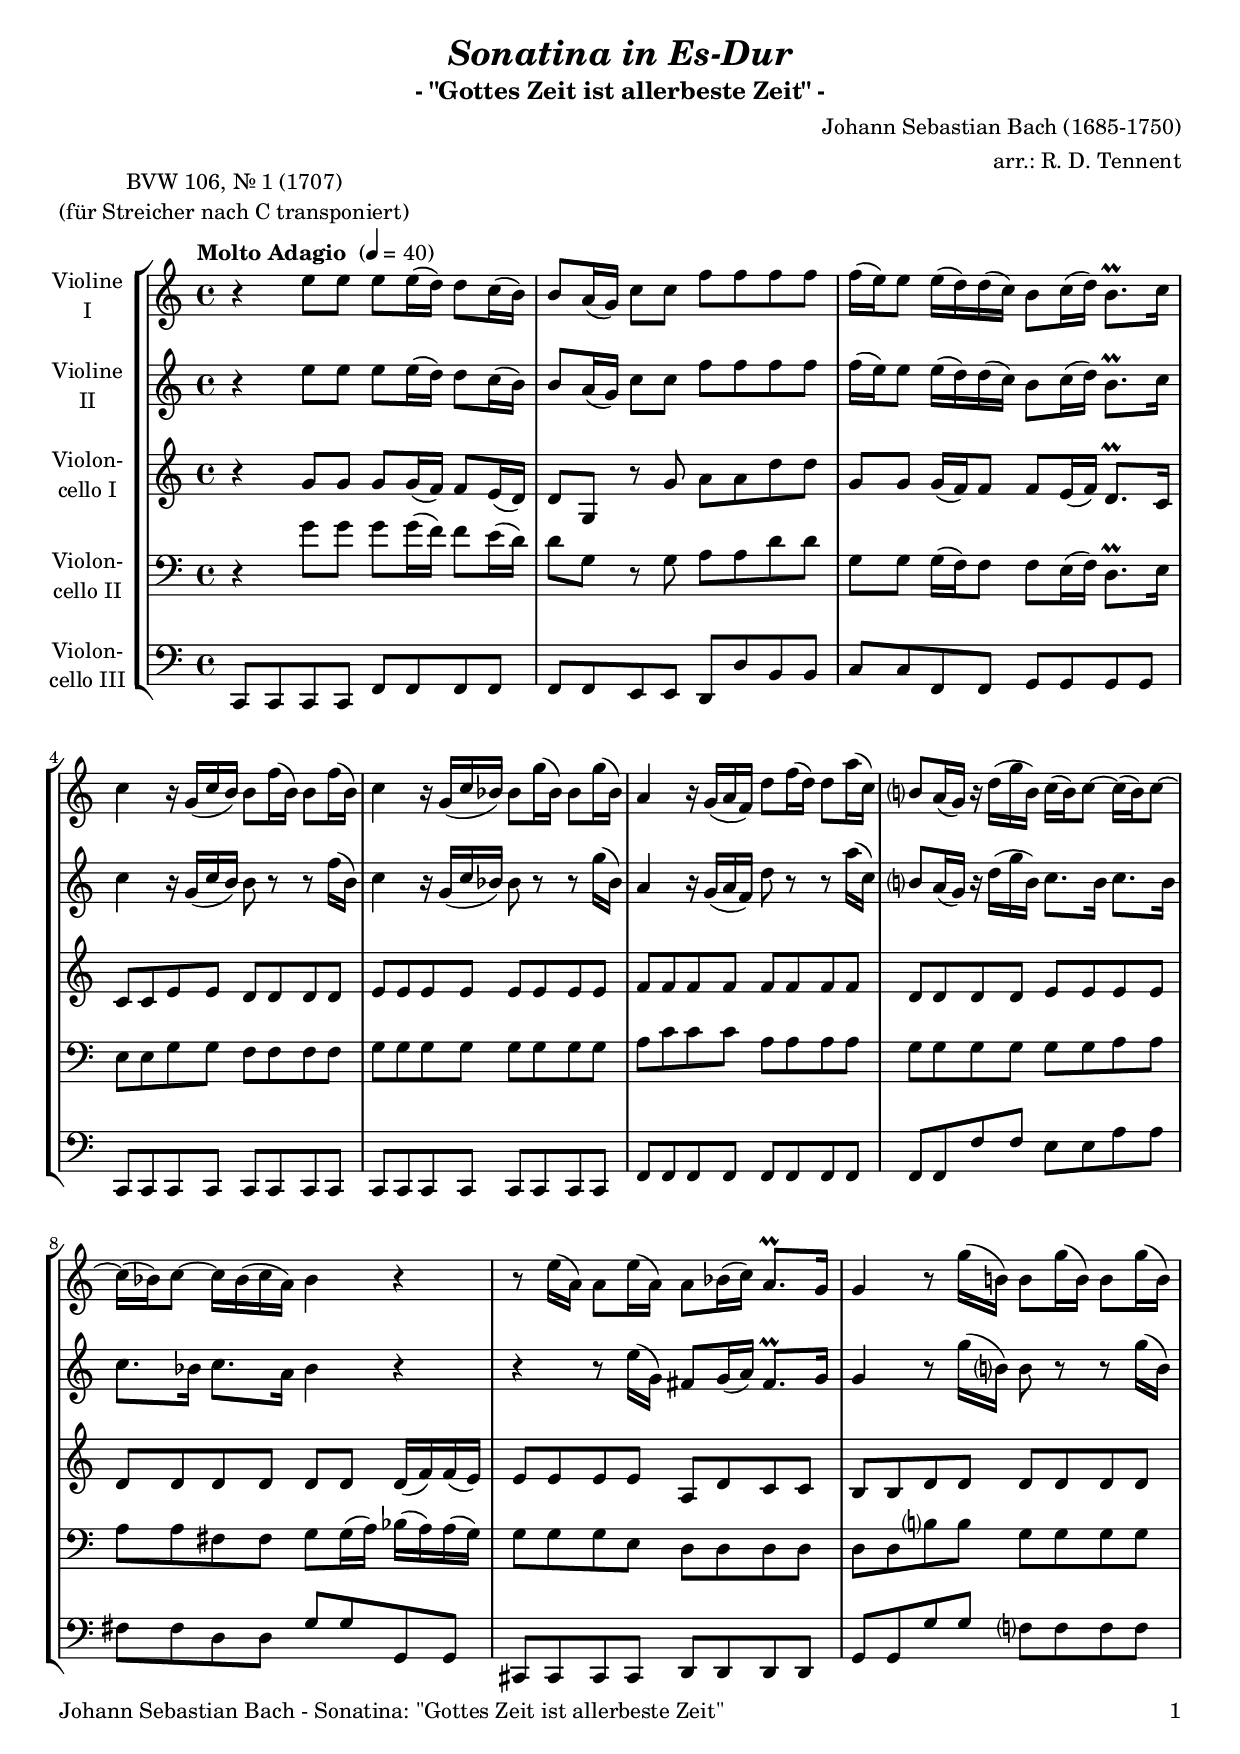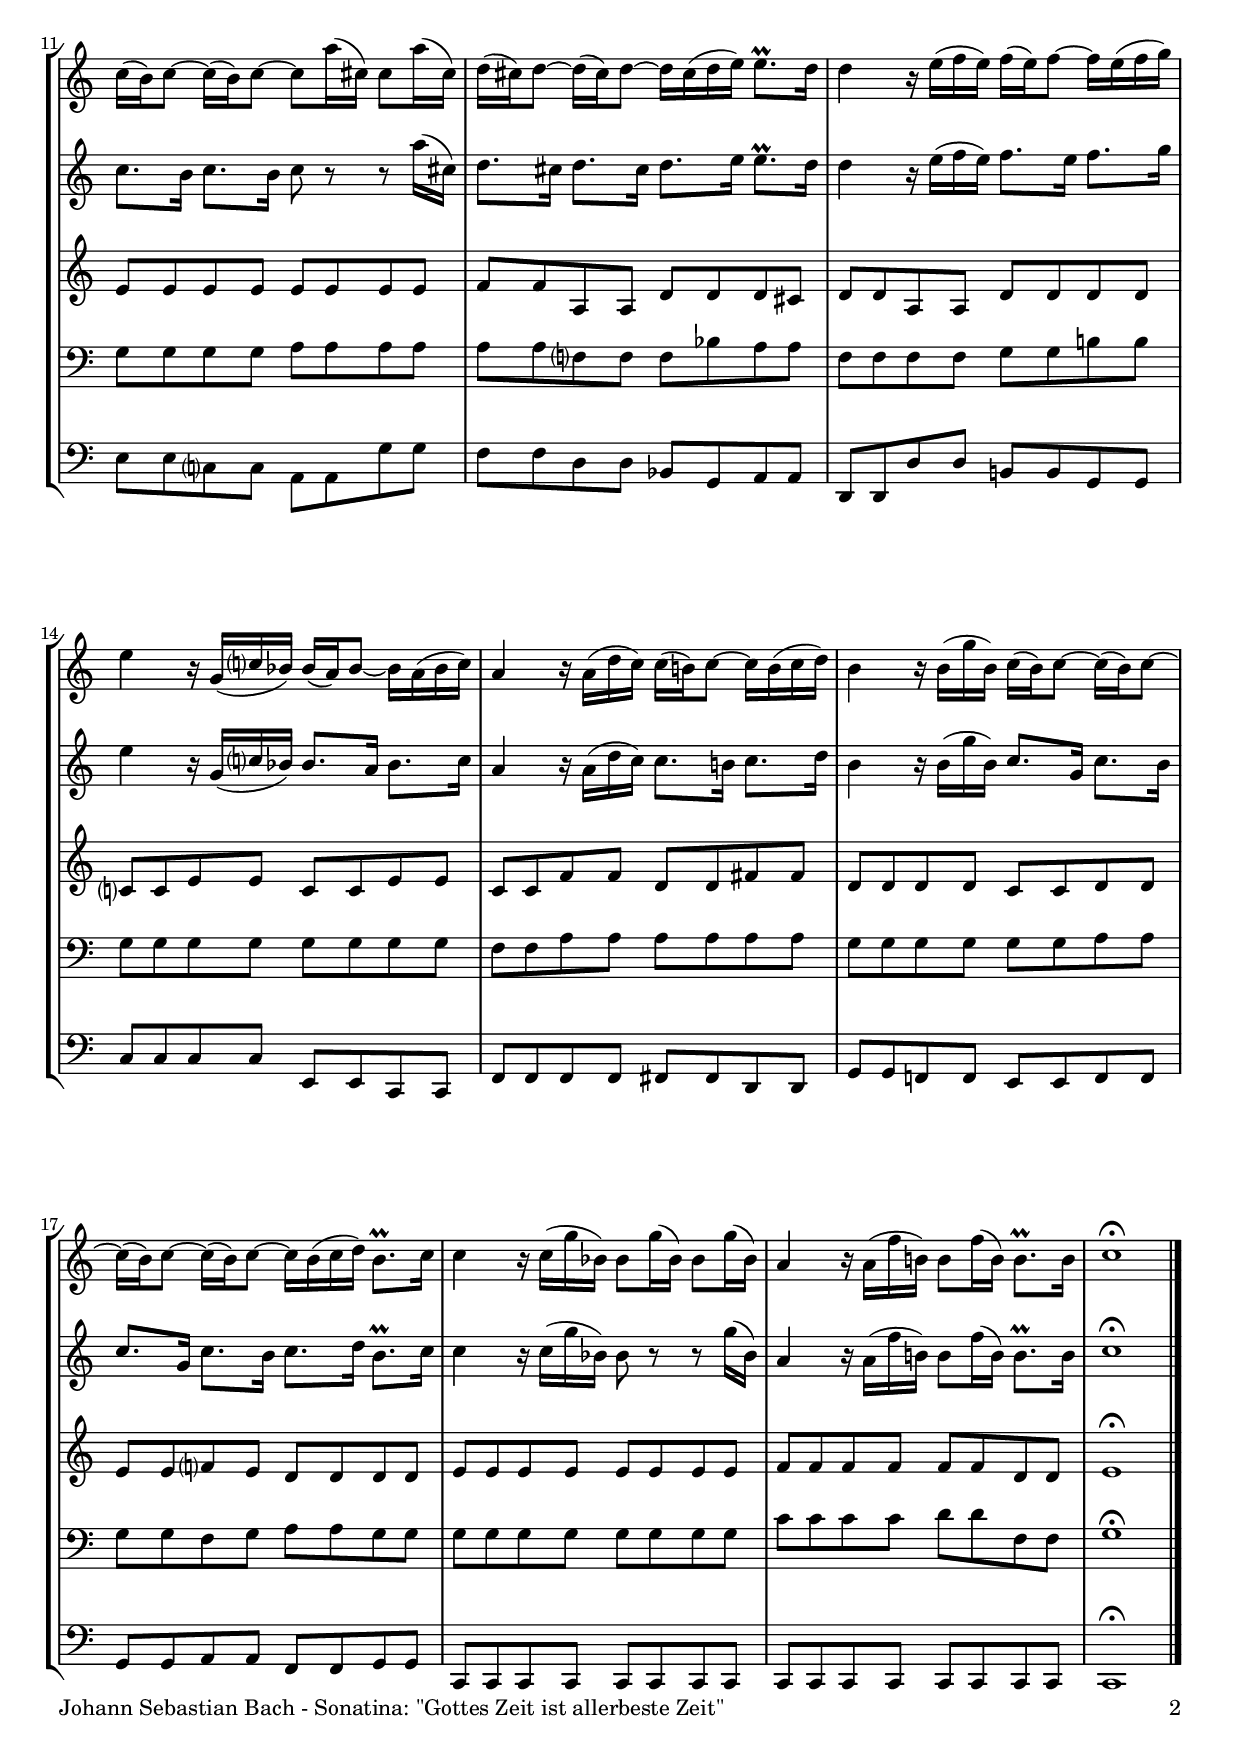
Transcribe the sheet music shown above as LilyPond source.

\version "2.24.1"
\include "deutsch.ly"
  
#(set-global-staff-size 19)

\header {
  title     = \markup \bold \italic "Sonatina in Es-Dur"
  subtitle  = "- \"Gottes Zeit ist allerbeste Zeit\" -"
  composer  = "Johann Sebastian Bach (1685-1750)"
  arranger  = "arr.: R. D. Tennent"
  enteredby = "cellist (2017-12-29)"
  piece     = \markup \center-column {
    "BVW 106, Nr. 1 (1707)"
    "(für Streicher nach C transponiert)"
    }
}

voiceconsts = {
  \key f \major
  \time 4/4
  \clef "bass"
%  \numericTimeSignature
  \compressEmptyMeasures
  % Set default beaming for all staves
% \set Timing.beamExceptions = #'()
% \set Timing.baseMoment     = #(ly:make-moment 1 4)
% \set Timing.beatStructure  = #'(1 1 1)
  \tempo "Molto Adagio " 4=40
}

mist = "string ensemble 1"
mivl = "violin"
miba = "cello"
mipz = "pizzicato strings"

va = \relative c''' {
  \voiceconsts
  \clef "treble"
  
  r4 a8 a a a16( g) g8 f16( e)
  e8 d16( c) f8 f b b b b
  b16( a) a8 a16( g) g( f) e8 f16( g) e8.\prall f16

  f4 r16 c( f e) e8 b'16( e,) e8 b'16( e,)
  f4 r16 c( f es) es8 c'16( es,) es8 c'16( es,)
  d4 r16 c( d b) g'8 b16( g) g8 d'16( f,)

  e?8 d16( c) r g'( c e,) f( e) f8~ f16( e) f8~
  f16( es) f8~ f16 es( f d) es4 r
  r8 a16( d,) d8 a'16( d,) d8 es16( f) d8.\prall c16

  c4 r8 c'16( e,!) e8 c'16( e,) e8 c'16( e,)
  f( e) f8~ f16( e) f8~ f d'16( fis,) fis8 d'16( fis,)
  g( fis) g8~ g16( fis) g8~ g16 fis( g a) a8.\prall g16

  g4 r16 a( b a) b( a) b8~ b16 a( b c)
  a4 r16 c,( f? es) es( d) es8~ es16 d( es f)
  d4 r16 d( g f) f( e!) f8~ f16 e( f g)
  e4 r16 e( c' e,) f( e) f8~ f16( e) f8~

  f16( e) f8~ f16( e) f8~~ f16 e( f g) e8.\prall f16
  f4 r16 f( c' es,) es8 c'16( es,) es8 c'16( es,)
  d4 r16 d( b' e,!) e8 b'16( e,) e8.\prall e16
  f1\fermata \bar "|."
}

vb = \relative c''' {
  \voiceconsts
  \clef "treble"
  
  r4 a8 a a a16( g) g8 f16( e)
  e8 d16( c) f8 f b b b b
  b16( a) a8 a16( g) g( f) e8 f16( g) e8.\prall f16

  f4 r16 c( f e) e8 r r b'16( e,)
  f4 r16 c( f es) es8 r r c'16( es,)
  d4 r16 c( d b) g'8 r r d'16( f,)

  e?8 d16( c) r g'( c e,) f8. e16 f8. e16
  f8. es16 f8. d16 es4 r
  r r8 a16( c,) h8 c16( d) h8.\prall c16

  c4 r8 c'16( e,?) e8 r r c'16( e,)
  f8. e16 f8. e16 f8 r r d'16( fis,)
  g8. fis16 g8. fis16 g8. a16 a8.\prall g16

  g4 r16 a( b a) b8. a16 b8. c16
  a4 r16 c,( f? es) es8. d16 es8. f16
  d4 r16 d( g f) f8. e!16 f8. g16
  e4 r16 e( c' e,) f8. c16 f8. e16

  f8. c16 f8. e16 f8. g16 e8.\prall f16
  f4 r16 f( c' es,) es8 r r c'16( es,)
  d4 r16 d( b' e,!) e8 b'16( e,) e8.\prall e16
  f1\fermata \bar "|."
}

vc = \relative c'' {
  \voiceconsts
  \clef "treble"
  
  r4 c8 c c c16( b) b8 a16( g)
  g8 c, r c' d d g g
  c, c c16( b) b8 b a16( b) g8.\prall f16

  f8 f a a g g g g
  a a a a a a a a
  b b b b b b b b

  g g g g a a a a
  g g g g g g g16( b) b( a)
  a8 a a a d, g f f

  e e g g g g g g
  a a a a a a a a
  b b d, d g g g fis

  g g d d g g g g
  f? f a a f f a a
  f f b b g g h h
  g g g g f f g g

  a a b? a g g g g
  a a a a a a a a
  b b b b b b g g

  a1\fermata \bar "|."
}

vd = \relative c'' {
  \voiceconsts

  r4 c8 c c c16( b) b8 a16( g)
  g8 c, r c d d g g
  c, c c16( b) b8 b a16( b) g8.\prall a16

  a8 a c c b b b b
  c c c c c c c c
  d f f f d d d d

  c c c c c c d d
  d d h h c c16( d) es( d) d( c)
  c8 c c a g g g g

  g g e'? e c c c c
  c c c c d d d d
  d d b? b b es d d

  b b b b c c e! e
  c c c c c c c c
  b b d d d d d d
  c c c c c c d d

  c c b c d d c c
  c c c c c c c c
  f f f f g g b, b
  c1\fermata \bar "|."
}

ve = \relative c, {
  \voiceconsts

  f8 f f f b b b b
  b b a a g g' e e
  f f b, b c c c c

  f, f f f f f f f
  f f f f f f f f
  b b b b b b b b

  b b b' b a a d d
  h h g g c c c, c
  fis, fis fis fis g g g g

  c c c' c b? b b b
  a a f? f d d c' c
  b b g g es c d d

  g, g g' g e! e c c
  f f f f a, a f f
  b b b b h h g g
  c c b! b a a b b

  c c d d b b c c
  f, f f f f f f f
  f f f f f f f f
  f1 \fermata \bar "|."
}


music = \new StaffGroup <<
      \new Staff {
	\set Staff.midiInstrument = \mivl
	\set Staff.instrumentName = \markup \center-column { "Violine" "I" }
	\transpose f c { \va }
      }

      \new Staff {
	\set Staff.midiInstrument = \mivl
	\set Staff.instrumentName = \markup \center-column { "Violine" "II" }
	\transpose f c { \vb }
      }

      \new Staff {
	\set Staff.midiInstrument = \miba
	\set Staff.instrumentName = \markup \center-column { "Violon-" "cello I" }
	\transpose f c { \vc }
      }

      \new Staff {
	\set Staff.midiInstrument = \miba
	\set Staff.instrumentName = \markup \center-column { "Violon-" "cello II" }
	\transpose f c { \vd }
      }

      \new Staff {
	\set Staff.midiInstrument = \miba
	\set Staff.instrumentName = \markup \center-column { "Violon-" "cello III" }
	\transpose f c { \ve }
      }
>>

\book {
   \paper {
    print-page-number = ##t
    print-first-page-number = ##t
    ragged-last-bottom = ##f
    oddHeaderMarkup = \markup \null
    evenHeaderMarkup = \markup \null
    oddFooterMarkup = \markup {
      \fill-line {
        \if \should-print-page-number
        "Johann Sebastian Bach - Sonatina: \"Gottes Zeit ist allerbeste Zeit\"" \fromproperty #'page:page-number-string
      }
    }
    evenFooterMarkup = \oddFooterMarkup
  } \score {
    \music
    \layout {}
  }

  \score {
    \unfoldRepeats \music

    \midi {
      \context {
        \Score
      }
    }
  }
}